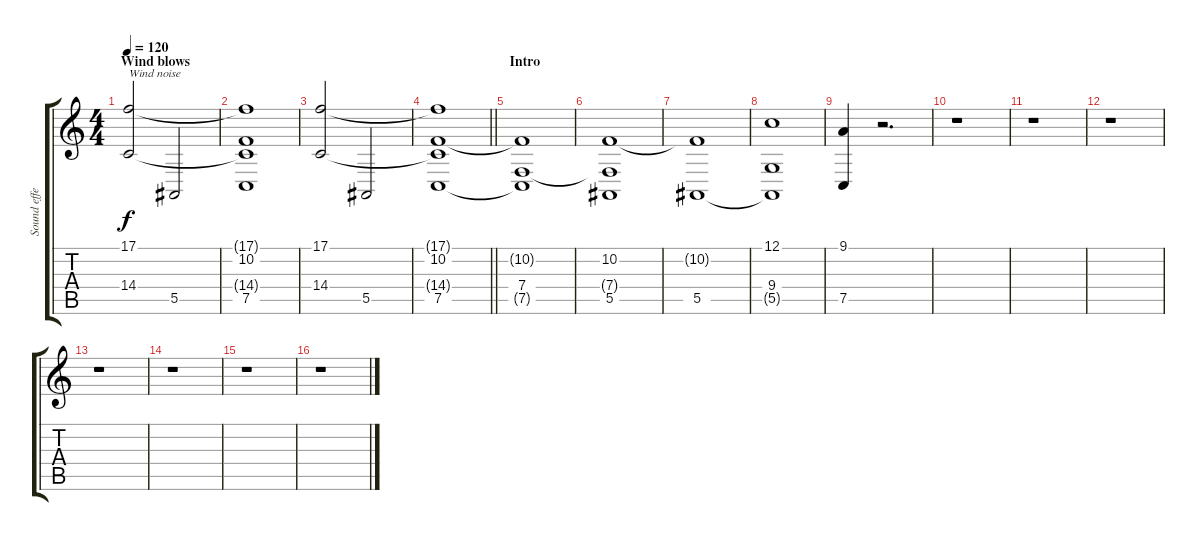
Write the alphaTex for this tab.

\track ("Sound effects" "Sound effe") {instrument seashore}
\staff {score tabs}
\tuning (C4 G3 Eb3 Bb2 F2 C2) {hide}
\ts (4 4)
\section ("" "Wind blows")
\tempo 120
\clef g2
\ks c
(17.1 14.4).2{txt "Wind noise" dy f instrument seashore} 5.5.2 |
(17.1{t} 10.2 14.4{t} 7.5).1 |
(17.1 14.4).2 5.5.2 |
\barLineRight lightlight
(17.1{t} 10.2 14.4{t} 7.5).1 |
\section ("" "Intro")
(10.2{t} 7.4 7.5{t}).1 |
(10.2 7.4{t} 5.5).1 |
(10.2{t} 5.5).1 |
(12.1 9.4 5.5{t}).1{volume 0} |
(9.1 7.5).4 r.2{d} |
r.1 |
r.1 |
r.1 |
r.1 |
r.1 |
r.1 |
r.1
